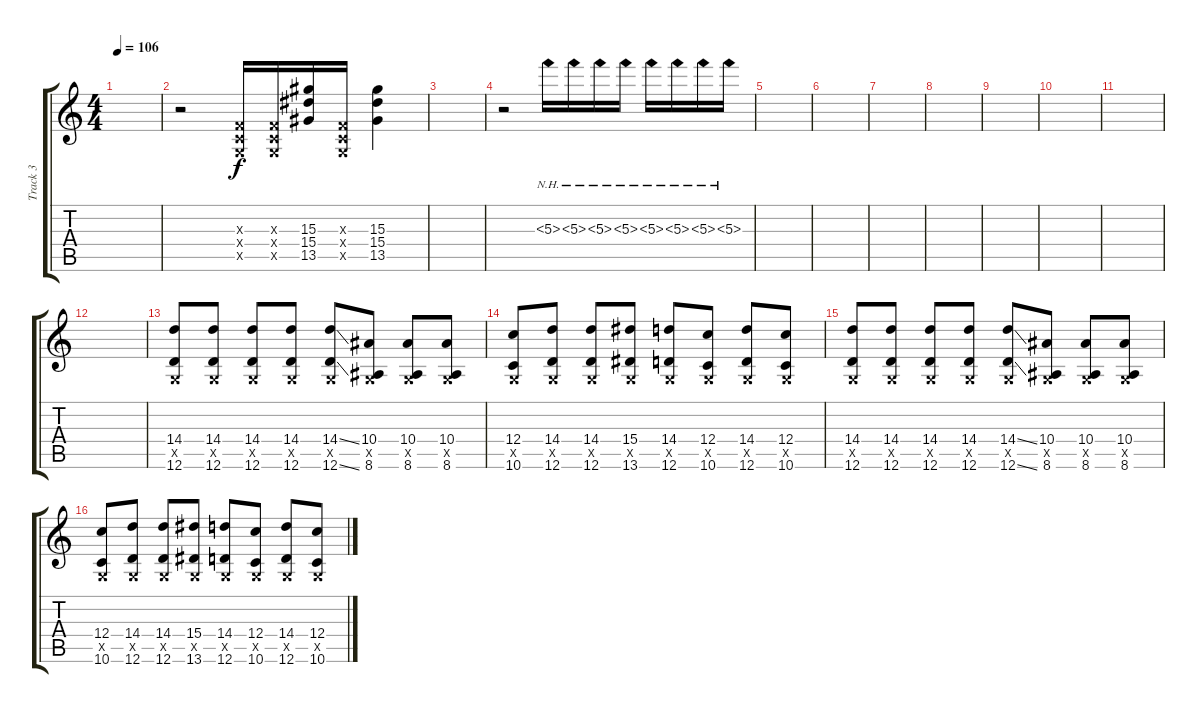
\track ("Track 3" "Track 3") {instrument overdrivenguitar}
\staff {score tabs}
\tuning (D4 A3 F3 C3 G2 D2) {hide}
\ts (4 4)
\tempo 106
\clef g2
\ks c
|
r.2 (0.3{x} 0.4{x} 0.5{x}).16 (0.3{x} 0.4{x} 0.5{x}).16 (15.3 15.4 13.5).16 (0.3{x} 0.4{x} 0.5{x}).16 (15.3 15.4 13.5).4 |
|
r.2 5.3{nh}.16 5.3{nh}.16 5.3{nh}.16 5.3{nh}.16 5.3{nh}.16 5.3{nh}.16 5.3{nh}.16 5.3{nh}.16 |
|
|
|
|
|
|
|
|
(14.4 0.5{x} 12.6).8 (14.4 0.5{x} 12.6).8 (14.4 0.5{x} 12.6).8 (14.4 0.5{x} 12.6).8 (14.4{ss} 0.5{x} 12.6{ss}).8 (10.4 0.5{x} 8.6).8 (10.4 0.5{x} 8.6).8 (10.4 0.5{x} 8.6).8 |
(12.4 0.5{x} 10.6).8 (14.4 0.5{x} 12.6).8 (14.4 0.5{x} 12.6).8 (15.4 0.5{x} 13.6).8 (14.4 0.5{x} 12.6).8 (12.4 0.5{x} 10.6).8 (14.4 0.5{x} 12.6).8 (12.4 0.5{x} 10.6).8 |
(14.4 0.5{x} 12.6).8 (14.4 0.5{x} 12.6).8 (14.4 0.5{x} 12.6).8 (14.4 0.5{x} 12.6).8 (14.4{ss} 0.5{x} 12.6{ss}).8 (10.4 0.5{x} 8.6).8 (10.4 0.5{x} 8.6).8 (10.4 0.5{x} 8.6).8 |
(12.4 0.5{x} 10.6).8 (14.4 0.5{x} 12.6).8 (14.4 0.5{x} 12.6).8 (15.4 0.5{x} 13.6).8 (14.4 0.5{x} 12.6).8 (12.4 0.5{x} 10.6).8 (14.4 0.5{x} 12.6).8 (12.4 0.5{x} 10.6).8
